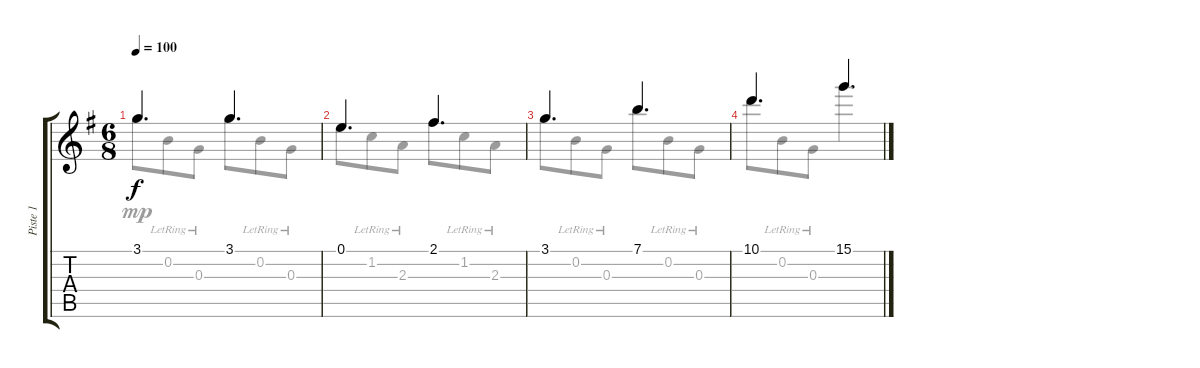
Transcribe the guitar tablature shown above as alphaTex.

\track ("Piste 1" "Piste 1") {instrument acousticguitarnylon}
\staff {score tabs}
\tuning (E4 B3 G3 D3 A2 E2) {hide}
\voice
\ts (6 8)
\tempo 100
\clef g2
\ks eminor
3.1.4{d dy f} 3.1.4{d} |
0.1.4{d} 2.1.4{d} |
3.1.4{d} 7.1.4{d} |
10.1.4{d} 15.1.4{d}
\voice
\clef g2
\ottava regular
\simile none
\ks eminor
3.1.8{dy mp} 0.2{lr}.8 0.3{lr}.8 3.1.8 0.2{lr}.8 0.3{lr}.8 |
0.1.8 1.2{lr}.8 2.3{lr}.8 2.1.8 1.2{lr}.8 2.3{lr}.8 |
3.1.8 0.2{lr}.8 0.3{lr}.8 7.1.8 0.2{lr}.8 0.3{lr}.8 |
10.1.8 0.2{lr}.8 0.3{lr}.8 15.1.4{d}
